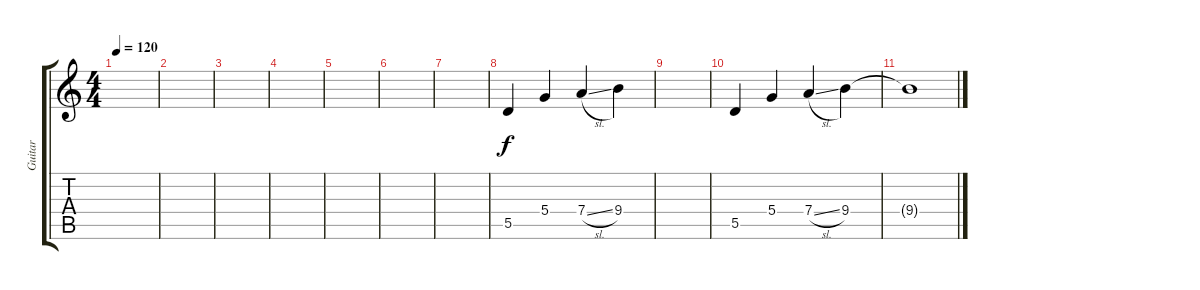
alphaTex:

\track ("Guitar" "Guitar") {instrument electricguitarjazz}
\staff {score tabs}
\tuning (E4 B3 G3 D3 A2 E2) {hide}
\ts (4 4)
\tempo 120
\clef g2
\ks c
|
|
|
|
|
|
|
5.5.4 5.4.4 7.4{sl}.4 9.4.4 |
|
5.5.4 5.4.4 7.4{sl}.4 9.4.4 |
9.4{t}.1
